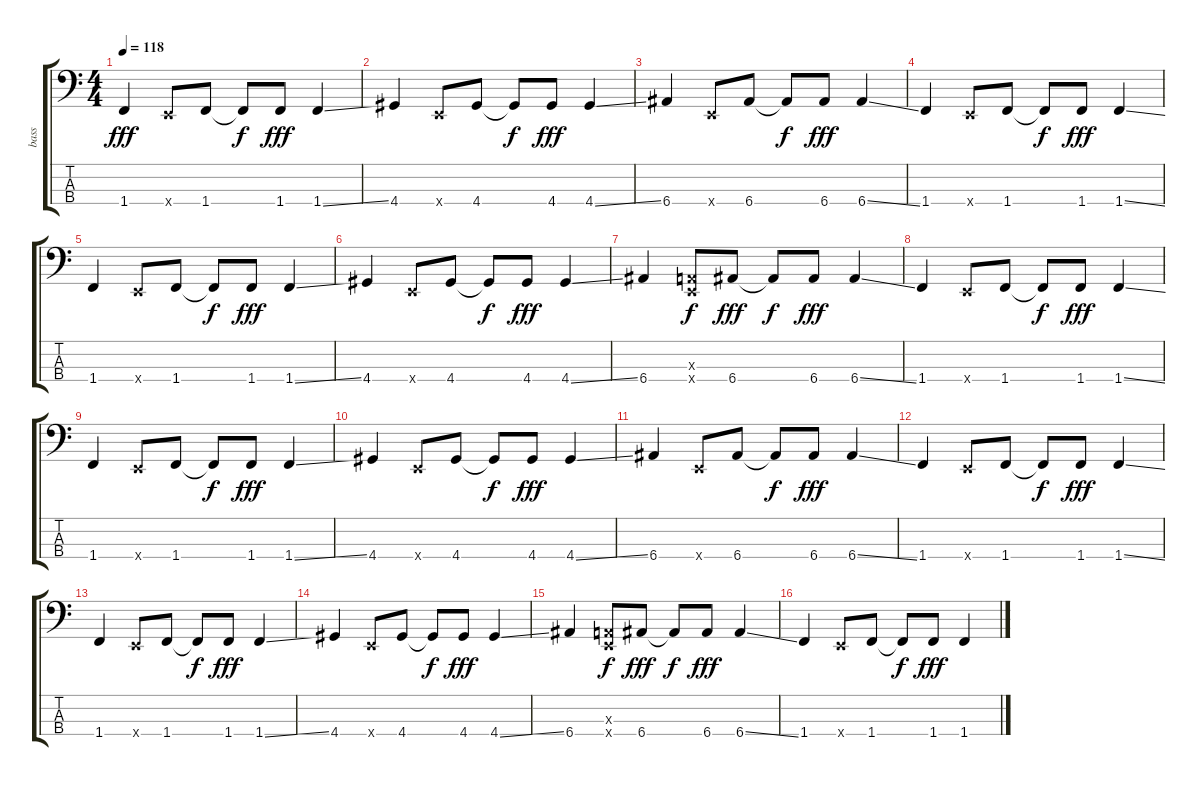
\track ("bass" "bass") {instrument electricbassfinger}
\staff {score tabs}
\tuning (G2 D2 A1 E1) {hide}
\ts (4 4)
\tempo 118
\clef f4
\ks c
1.4.4{dy fff} 0.4{x}.8 1.4.8 1.4{t}.8{dy f} 1.4.8{dy fff} 1.4{ss}.4 |
4.4.4 0.4{x}.8 4.4.8 4.4{t}.8{dy f} 4.4.8{dy fff} 4.4{ss}.4 |
6.4.4 0.4{x}.8 6.4.8 6.4{t}.8{dy f} 6.4.8{dy fff} 6.4{ss}.4 |
1.4.4 0.4{x}.8 1.4.8 1.4{t}.8{dy f} 1.4.8{dy fff} 1.4{ss}.4 |
1.4.4 0.4{x}.8 1.4.8 1.4{t}.8{dy f} 1.4.8{dy fff} 1.4{ss}.4 |
4.4.4 0.4{x}.8 4.4.8 4.4{t}.8{dy f} 4.4.8{dy fff} 4.4{ss}.4 |
6.4.4 (0.3{x} 0.4{x}).8{dy f} 6.4.8{dy fff} 6.4{t}.8{dy f} 6.4.8{dy fff} 6.4{ss}.4 |
1.4.4 0.4{x}.8 1.4.8 1.4{t}.8{dy f} 1.4.8{dy fff} 1.4{ss}.4 |
1.4.4 0.4{x}.8 1.4.8 1.4{t}.8{dy f} 1.4.8{dy fff} 1.4{ss}.4 |
4.4.4 0.4{x}.8 4.4.8 4.4{t}.8{dy f} 4.4.8{dy fff} 4.4{ss}.4 |
6.4.4 0.4{x}.8 6.4.8 6.4{t}.8{dy f} 6.4.8{dy fff} 6.4{ss}.4 |
1.4.4 0.4{x}.8 1.4.8 1.4{t}.8{dy f} 1.4.8{dy fff} 1.4{ss}.4 |
1.4.4 0.4{x}.8 1.4.8 1.4{t}.8{dy f} 1.4.8{dy fff} 1.4{ss}.4 |
4.4.4 0.4{x}.8 4.4.8 4.4{t}.8{dy f} 4.4.8{dy fff} 4.4{ss}.4 |
6.4.4 (0.3{x} 0.4{x}).8{dy f} 6.4.8{dy fff} 6.4{t}.8{dy f} 6.4.8{dy fff} 6.4{ss}.4 |
1.4.4 0.4{x}.8 1.4.8 1.4{t}.8{dy f} 1.4.8{dy fff} 1.4{ss}.4
